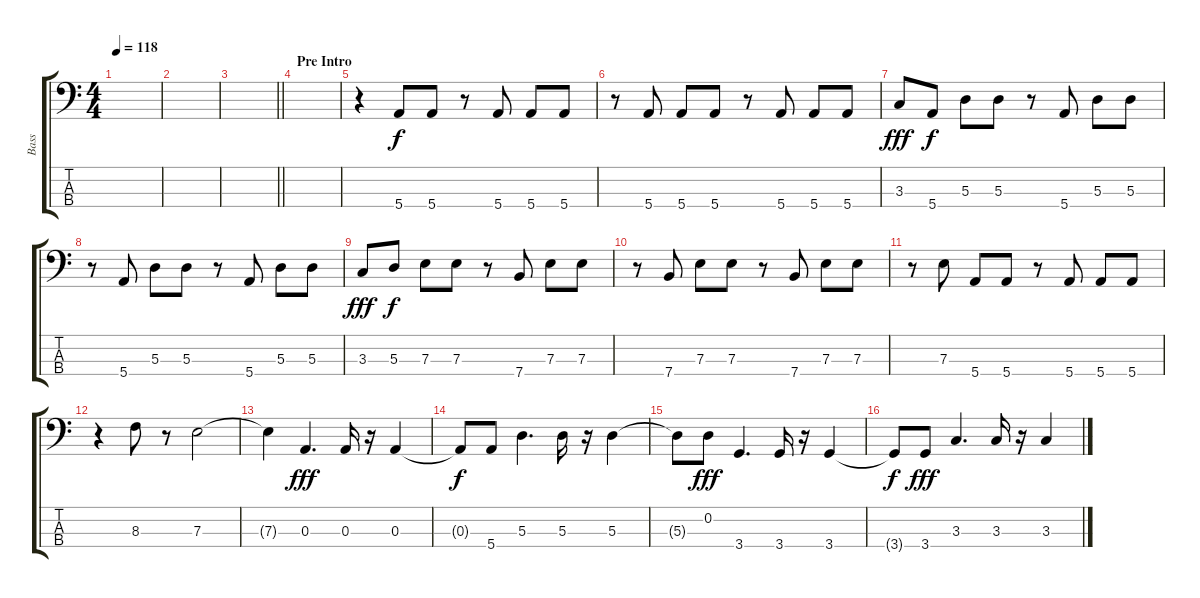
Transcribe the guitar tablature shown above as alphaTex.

\track ("Bass" "Bass") {instrument electricbassfinger}
\staff {score tabs}
\tuning (G2 D2 A1 E1) {hide}
\ts (4 4)
\tempo 118
\clef f4
\ks c
|
|
\barLineRight lightlight
|
\section ("" "Pre Intro")
|
r.4 5.4.8 5.4.8 r.8 5.4.8 5.4.8 5.4.8 |
r.8 5.4.8 5.4.8 5.4.8 r.8 5.4.8 5.4.8 5.4.8 |
3.3.8{dy fff} 5.4.8{dy f} 5.3.8 5.3.8 r.8 5.4.8 5.3.8 5.3.8 |
r.8 5.4.8 5.3.8 5.3.8 r.8 5.4.8 5.3.8 5.3.8 |
3.3.8{dy fff} 5.3.8{dy f} 7.3.8 7.3.8 r.8 7.4.8 7.3.8 7.3.8 |
r.8 7.4.8 7.3.8 7.3.8 r.8 7.4.8 7.3.8 7.3.8 |
r.8 7.3.8 5.4.8 5.4.8 r.8 5.4.8 5.4.8 5.4.8 |
r.4 8.3.8 r.8 7.3.2 |
7.3{t}.4 0.3.4{d dy fff} 0.3.16 r.16 0.3.4 |
0.3{t}.8{dy f} 5.4.8 5.3.4{d} 5.3.16 r.16 5.3.4 |
5.3{t}.8 0.2.8{dy fff} 3.4.4{d} 3.4.16 r.16 3.4.4 |
3.4{t}.8{dy f} 3.4.8{dy fff} 3.3.4{d} 3.3.16 r.16 3.3.4
